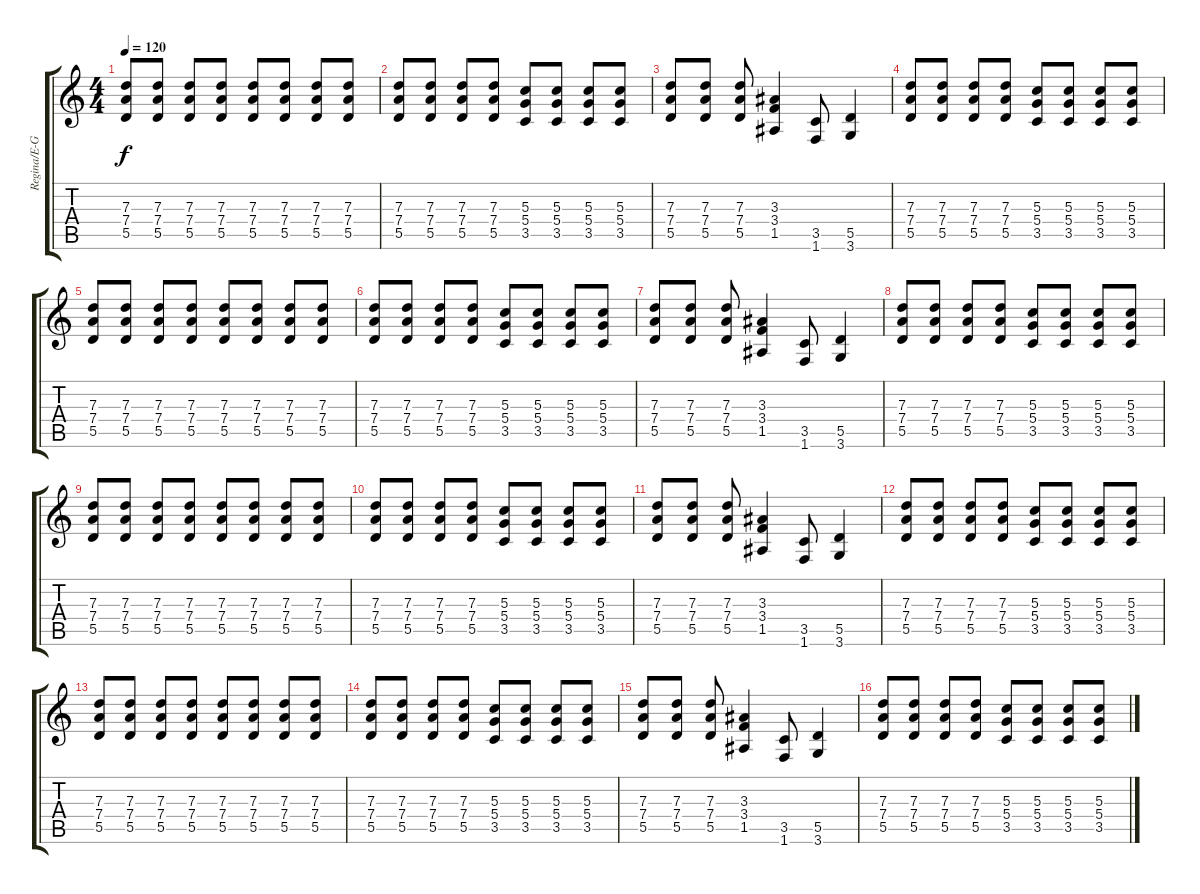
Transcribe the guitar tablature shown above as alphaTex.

\track ("Regina/E-Guitar " "Regina/E-G") {instrument distortionguitar}
\staff {score tabs}
\tuning (E4 B3 G3 D3 A2 E2) {hide}
\ts (4 4)
\tempo 120
\clef g2
\ks c
(7.3 7.4 5.5).8{dy f} (7.3 7.4 5.5).8 (7.3 7.4 5.5).8 (7.3 7.4 5.5).8 (7.3 7.4 5.5).8 (7.3 7.4 5.5).8 (7.3 7.4 5.5).8 (7.3 7.4 5.5).8 |
(7.3 7.4 5.5).8 (7.3 7.4 5.5).8 (7.3 7.4 5.5).8 (7.3 7.4 5.5).8 (5.3 5.4 3.5).8 (5.3 5.4 3.5).8 (5.3 5.4 3.5).8 (5.3 5.4 3.5).8 |
(7.3 7.4 5.5).8 (7.3 7.4 5.5).8 (7.3 7.4 5.5).8 (3.3 3.4 1.5).4 (3.5 1.6).8 (5.5 3.6).4 |
(7.3 7.4 5.5).8 (7.3 7.4 5.5).8 (7.3 7.4 5.5).8 (7.3 7.4 5.5).8 (5.3 5.4 3.5).8 (5.3 5.4 3.5).8 (5.3 5.4 3.5).8 (5.3 5.4 3.5).8 |
(7.3 7.4 5.5).8 (7.3 7.4 5.5).8 (7.3 7.4 5.5).8 (7.3 7.4 5.5).8 (7.3 7.4 5.5).8 (7.3 7.4 5.5).8 (7.3 7.4 5.5).8 (7.3 7.4 5.5).8 |
(7.3 7.4 5.5).8 (7.3 7.4 5.5).8 (7.3 7.4 5.5).8 (7.3 7.4 5.5).8 (5.3 5.4 3.5).8 (5.3 5.4 3.5).8 (5.3 5.4 3.5).8 (5.3 5.4 3.5).8 |
(7.3 7.4 5.5).8 (7.3 7.4 5.5).8 (7.3 7.4 5.5).8 (3.3 3.4 1.5).4 (3.5 1.6).8 (5.5 3.6).4 |
(7.3 7.4 5.5).8 (7.3 7.4 5.5).8 (7.3 7.4 5.5).8 (7.3 7.4 5.5).8 (5.3 5.4 3.5).8 (5.3 5.4 3.5).8 (5.3 5.4 3.5).8 (5.3 5.4 3.5).8 |
(7.3 7.4 5.5).8 (7.3 7.4 5.5).8 (7.3 7.4 5.5).8 (7.3 7.4 5.5).8 (7.3 7.4 5.5).8 (7.3 7.4 5.5).8 (7.3 7.4 5.5).8 (7.3 7.4 5.5).8 |
(7.3 7.4 5.5).8 (7.3 7.4 5.5).8 (7.3 7.4 5.5).8 (7.3 7.4 5.5).8 (5.3 5.4 3.5).8 (5.3 5.4 3.5).8 (5.3 5.4 3.5).8 (5.3 5.4 3.5).8 |
(7.3 7.4 5.5).8 (7.3 7.4 5.5).8 (7.3 7.4 5.5).8 (3.3 3.4 1.5).4 (3.5 1.6).8 (5.5 3.6).4 |
(7.3 7.4 5.5).8 (7.3 7.4 5.5).8 (7.3 7.4 5.5).8 (7.3 7.4 5.5).8 (5.3 5.4 3.5).8 (5.3 5.4 3.5).8 (5.3 5.4 3.5).8 (5.3 5.4 3.5).8 |
(7.3 7.4 5.5).8 (7.3 7.4 5.5).8 (7.3 7.4 5.5).8 (7.3 7.4 5.5).8 (7.3 7.4 5.5).8 (7.3 7.4 5.5).8 (7.3 7.4 5.5).8 (7.3 7.4 5.5).8 |
(7.3 7.4 5.5).8 (7.3 7.4 5.5).8 (7.3 7.4 5.5).8 (7.3 7.4 5.5).8 (5.3 5.4 3.5).8 (5.3 5.4 3.5).8 (5.3 5.4 3.5).8 (5.3 5.4 3.5).8 |
(7.3 7.4 5.5).8 (7.3 7.4 5.5).8 (7.3 7.4 5.5).8 (3.3 3.4 1.5).4 (3.5 1.6).8 (5.5 3.6).4 |
(7.3 7.4 5.5).8 (7.3 7.4 5.5).8 (7.3 7.4 5.5).8 (7.3 7.4 5.5).8 (5.3 5.4 3.5).8 (5.3 5.4 3.5).8 (5.3 5.4 3.5).8 (5.3 5.4 3.5).8
